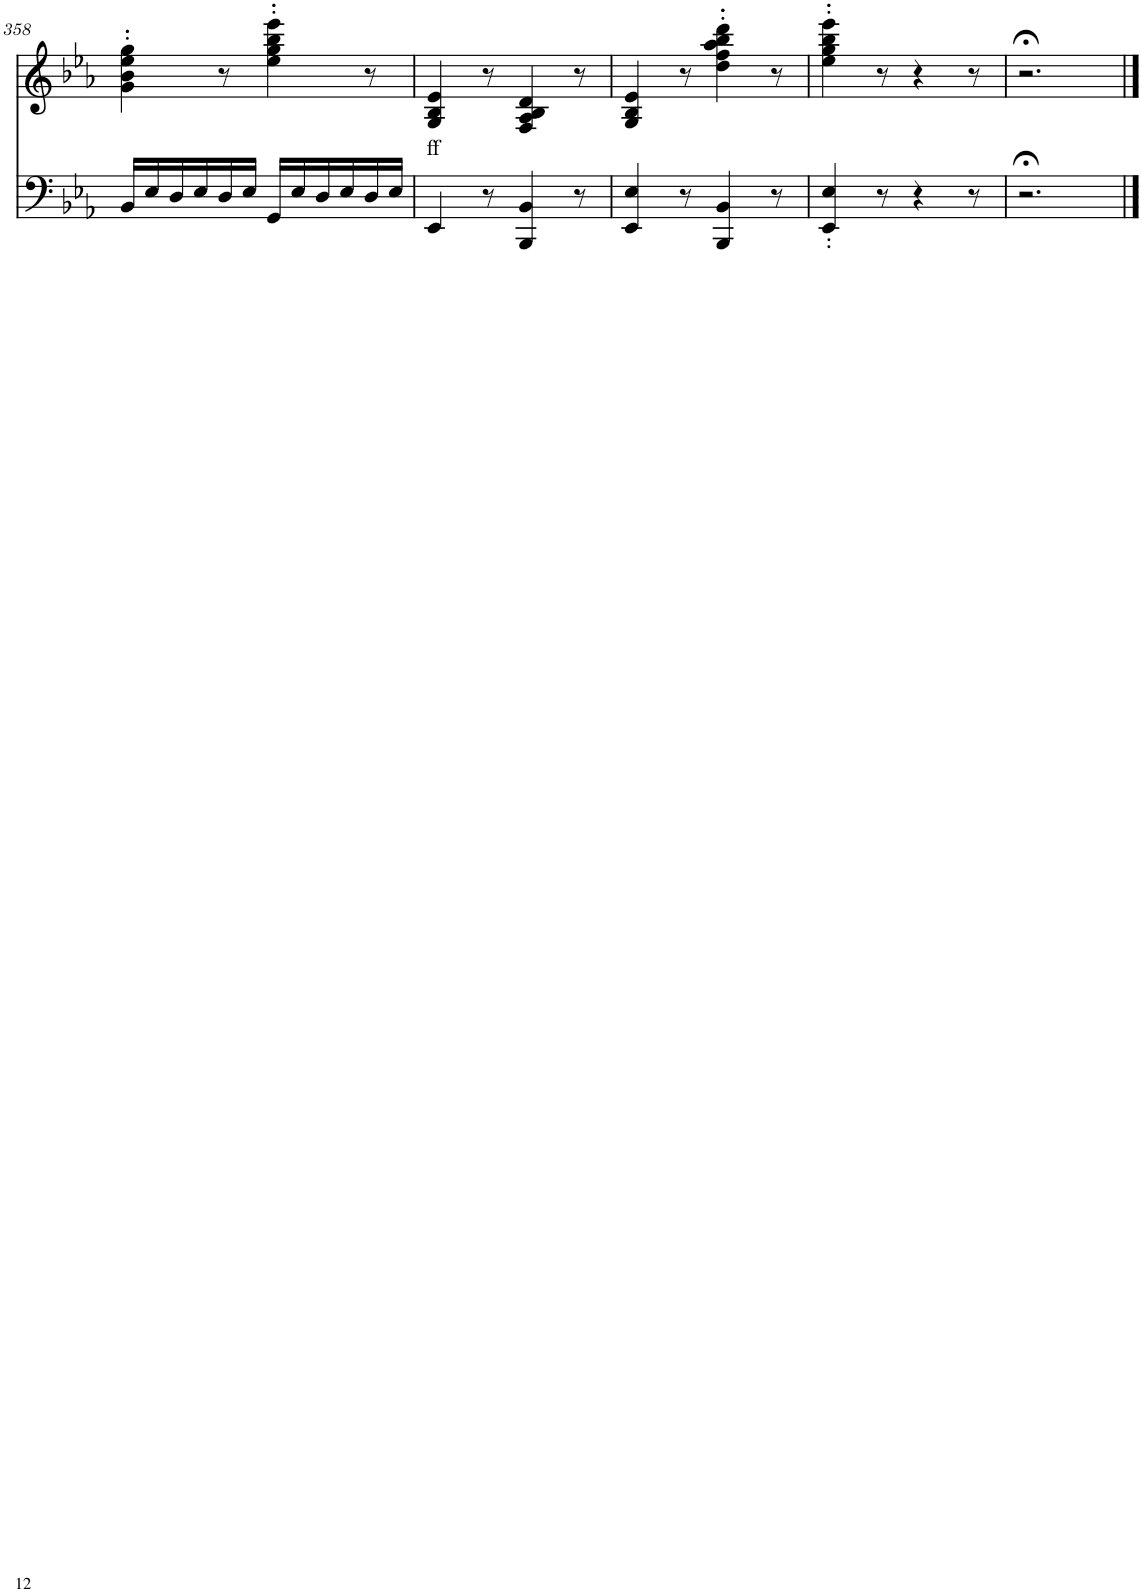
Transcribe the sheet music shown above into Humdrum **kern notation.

**kern	**kern	**text
*part2	*part1	*part1
*staff2	*staff1	*staff1
*I"piano	*I"piano	*
*I'Pno	*I'Pno	*
!!LO:PB:g=z
*clefF4	*clefG2	*
*k[b-e-a-]	*k[b-e-a-]	*
*M6/8	*M6/8	*
=358	=358	=358
16BB-/LL	4g\' 4b-\' 4ee-\' 4gg\'	.
16E-/	.	.
16D/	.	.
16E-/	.	.
16D/	8r	.
16E-/JJ	.	.
16GG/LL	4ee-\' 4gg\' 4bb-\' 4eee-\'	.
16E-/	.	.
16D/	.	.
16E-/	.	.
16D/	8r	.
16E-/JJ	.	.
=359	=359	=359
!	!	!LO:LY:b
4EE-/	4G/ 4B-/ 4e-/	ff
8r	8r	.
4BBB-/ 4BB-/	4F/ 4A-/ 4B-/ 4d/	.
8r	8r	.
=360	=360	=360
4EE-/ 4E-/	4G/ 4B-/ 4e-/	.
8r	8r	.
4BBB-/ 4BB-/	4dd\' 4ff\' 4aa-\' 4bb-\' 4ddd\'	.
8r	8r	.
=361	=361	=361
4EE-/' 4E-/'	4ee-\' 4gg\' 4bb-\' 4eee-\'	.
8r	8r	.
4r	4r	.
8r	8r	.
=362	=362	=362
2.r;<	2.r;<	.
==	==	==
*-	*-	*-
